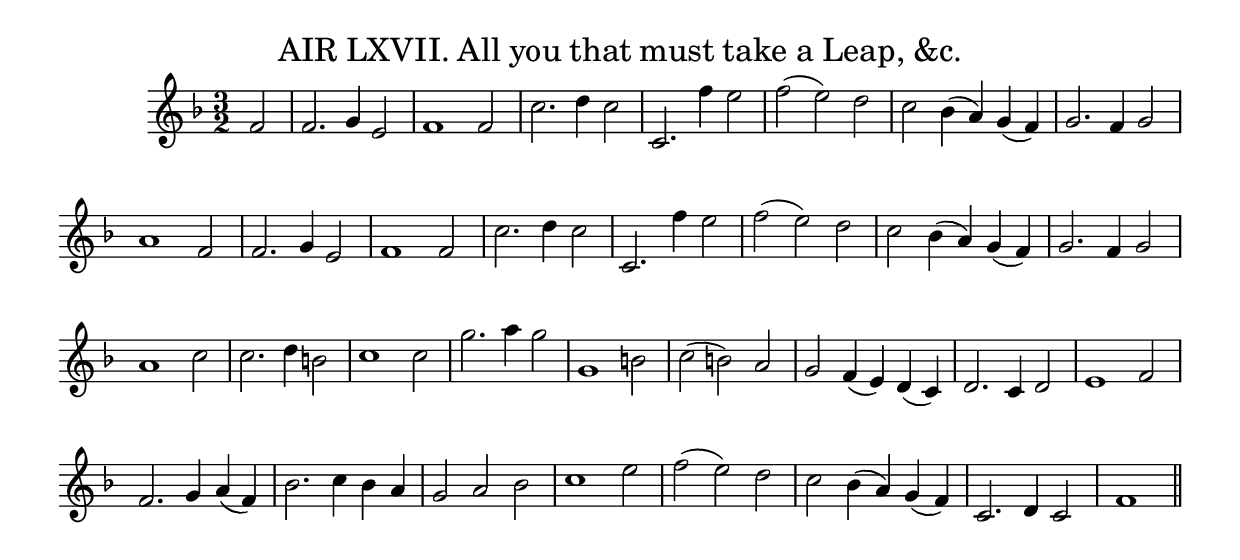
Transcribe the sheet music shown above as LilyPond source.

\version "2.10.25" 
\include "english.ly"

\header
  {title = \markup \smaller \normal-text
    {AIR LXVII. All you that must take a Leap, &c.}
  }

\score
  {
  \new Staff
  \relative c'
    {
    \key f \major
    \time 3/2
    \clef treble \partial 2
    f2 | f2. g4 e2 | f1 f2 | c'2. d4 c2 | c,2. f'4 e2 | f2( e) d |
    c2 bf4( a) g( f) | g2. f4 g2 | a1 f2 | f2. g4 e2 | f1 f2 |
    c'2. d4 c2 | c,2. f'4 e2 | f2( e) d | c2 bf4( a) g( f) |
    g2. f4 g2 | a1 c2 | c2. d4 b2 | c1 c2 | g'2. a4 g2 | g,1 b2 |
    c2( b) a | g2 f4( e) d( c) | d2. c4 d2 | e1 f2 |
    f2. g4 a( f )| bf2. c4 bf a | g2 a bf | c1 e2 | f2( e) d |
    c2 bf4( a) g( f) | c2. d4 c2 | f1 \bar "||"
    }
  \layout
    { \context
      { \Score
        \remove Bar_number_engraver
       }
    }
  \midi
    { \context
       { \Score tempoWholesPerMinute = #(ly:make-moment 180 2) } 
    }
  } 
